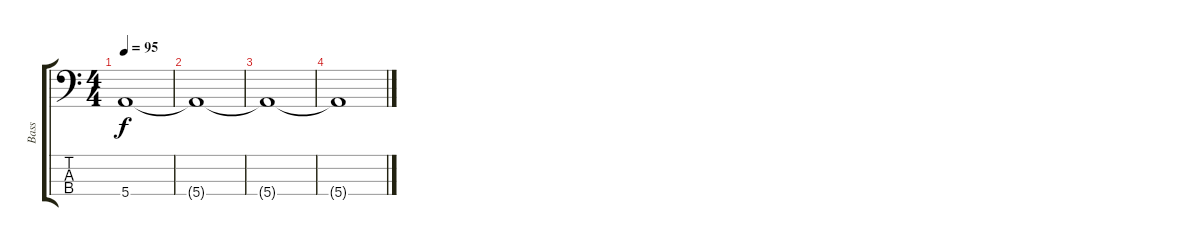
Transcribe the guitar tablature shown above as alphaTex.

\track ("Bass" "Bass") {instrument electricbasspick}
\staff {score tabs}
\tuning (G2 D2 A1 E1) {hide}
\ts (4 4)
\tempo 95
\clef f4
\ks c
5.4{t}.1{dy f} |
5.4{t}.1 |
5.4{t}.1 |
5.4{t}.1
